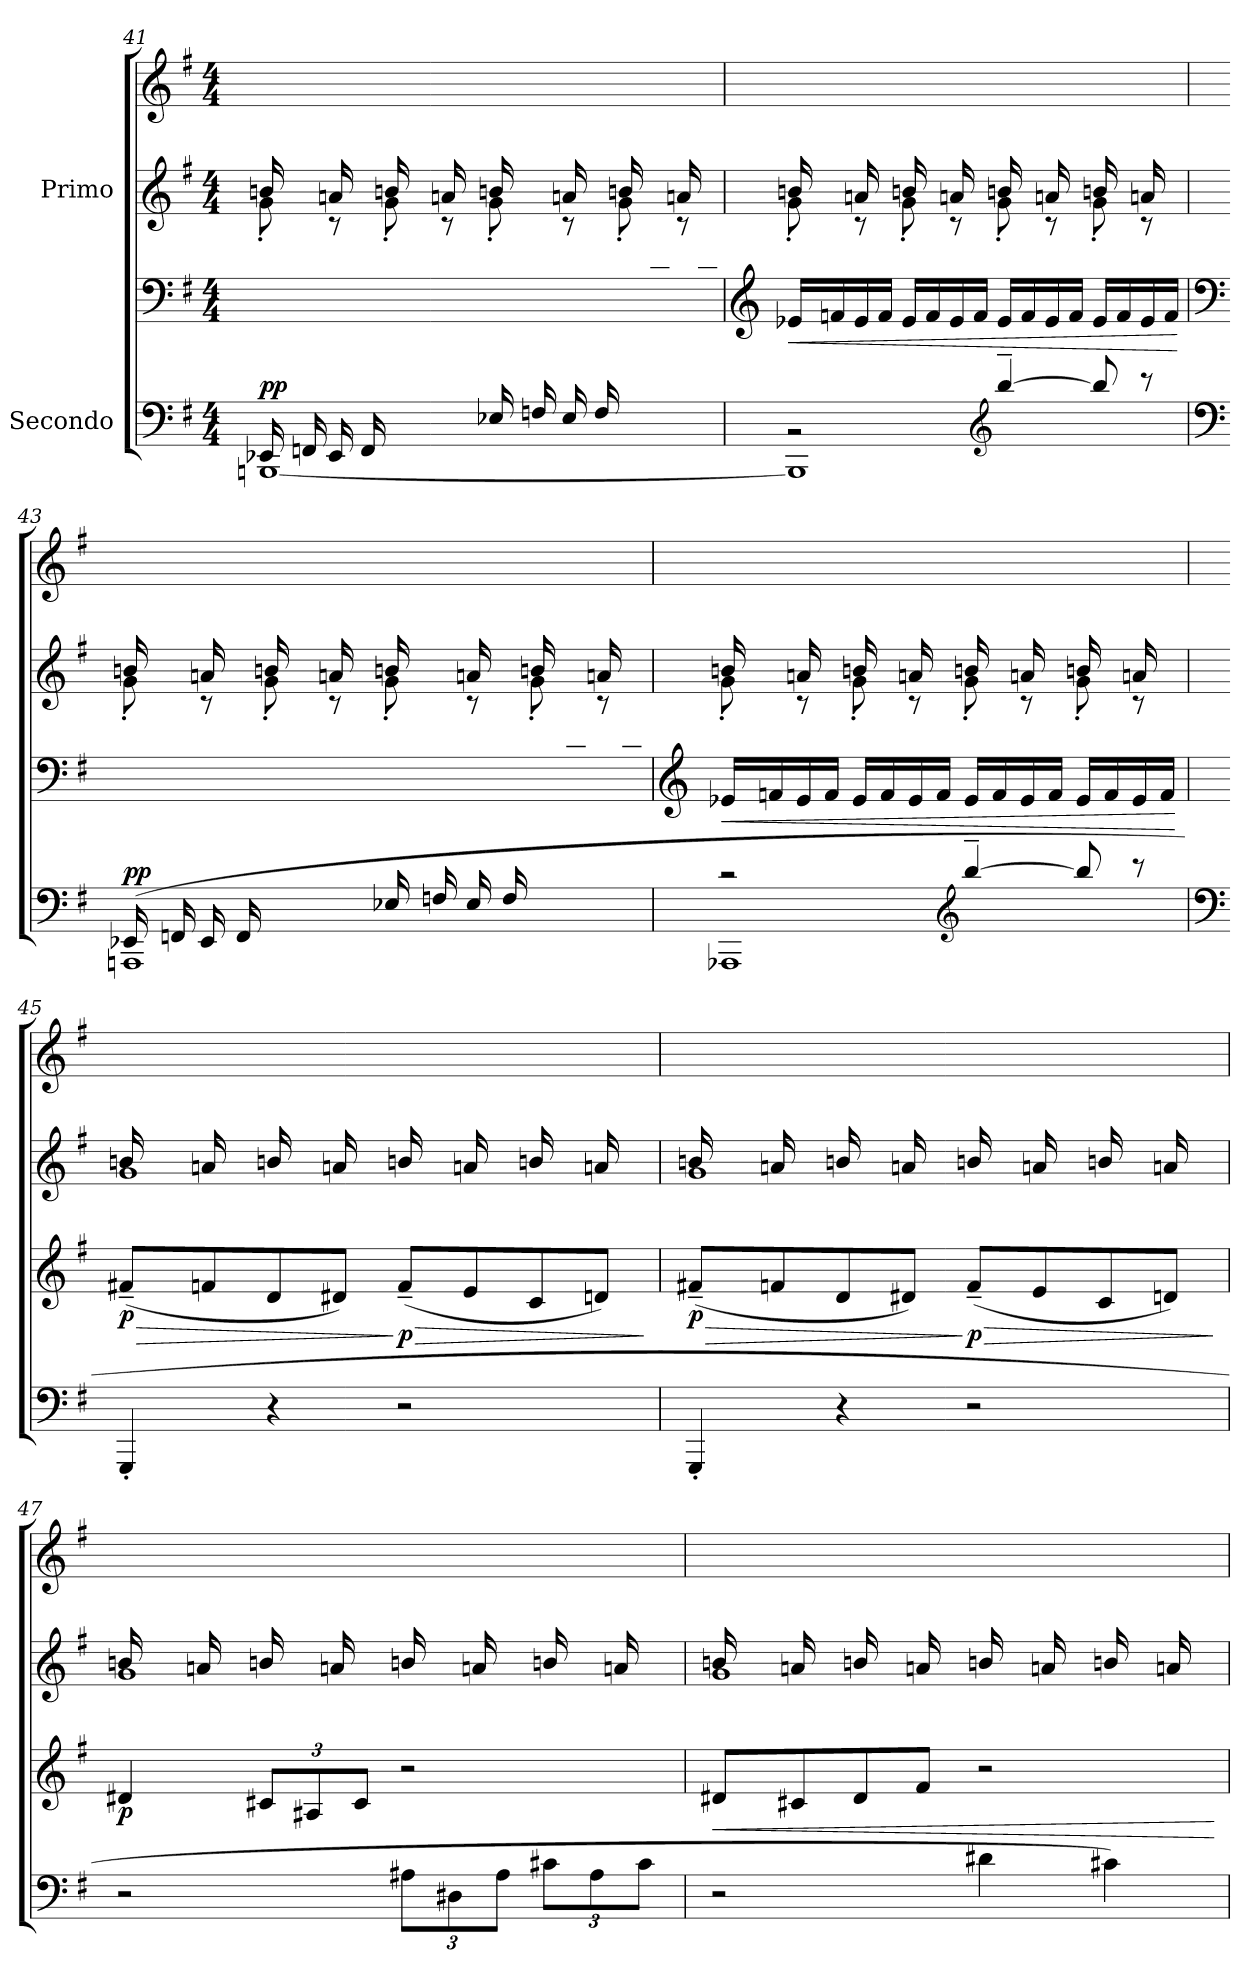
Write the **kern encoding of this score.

**kern	**kern	**dynam	**kern	**kern
*part2	*part2	*part2	*part1	*part1
*staff4	*staff3	*staff3/4	*staff2	*staff1
*I"Secondo	*	*	*I"Primo	*
!!LO:PB:g=z
*clefF4	*clefF4	*	*clefG2	*clefG2
*k[f#]	*k[f#]	*	*k[f#]	*k[f#]
*M4/4	*M4/4	*	*M4/4	*M4/4
=41	=41	=41	=41	=41
*^	*^	*	*^	*
!	!	!	!	!LO:DY:a=2	!	!	!
(>16EE-X/LL	[1BBBn	1ryy	4ryy	pp	16bn/LL	8g'\	16ryy
16FFn/	.	.	.	.	16ryy	.	16a-X\ 16b-X\
16EE-/	.	.	.	.	16an/	8rc	16ryy
16FF/	.	.	.	.	16ryy	.	16a-X\ 16b-\JJ
4ryy	.	.	16BBn\	.	16bn/LL	8g'\	16ryy
.	.	.	16C#X\	.	16ryy	.	16a-\ 16b-X\
.	.	.	16BB\	.	16an/	8rc	16ryy
.	.	.	16C#\JJ	.	16ryy	.	16a-X\ 16b-\JJ
16E-X/LL	.	.	4ryy	.	16bn/LL	8g'\	16ryy
16Fn/	.	.	.	.	16ryy	.	16a-\ 16b-X\
16E-/	.	.	.	.	16an/	8rc	16ryy
16F/	.	.	.	.	16ryy	.	16a-X\ 16b-\JJ
4ryy	.	.	16B\	.	16bn/LL	8g'\	16ryy
.	.	.	16c#X\	.	16ryy	.	16a-\ 16b-X\
.	.	.	16B\	.	16an/	8rc	16ryy
.	.	.	16c#\JJ	.	16ryy	.	16a-X\ 16b-\JJ
*	*	*v	*v	*	*	*	*
=42	=42	=42	=42	=42	=42	=42
*	*	*clefG2	*	*	*	*
*	*	*^	*	*	*	*
!	!	!	!	!LO:HP:b	!	!	!
*	*	*v	*v	*	*	*	*
2rBB	1BBB]	16e-X/LL	<	16bn/LL	8g'\	16ryy
.	.	16fn/	.	16ryy	.	16a-X\ 16b-X\
.	.	16e-/	.	16an/	8rc	16ryy
.	.	16f/JJ	.	16ryy	.	16a-X\ 16b-\JJ
.	.	16e-/LL	.	16bn/LL	8g'\	16ryy
.	.	16f/	.	16ryy	.	16a-\ 16b-X\
.	.	16e-/	.	16an/	8rc	16ryy
.	.	16f/JJ	.	16ryy	.	16a-X\ 16b-\JJ
*clefG2	*	*	*	*	*	*
[4bb~/	.	16e-/LL	.	16bn/LL	8g'\	16ryy
.	.	16f/	.	16ryy	.	16a-\ 16b-X\
.	.	16e-/	.	16an/	8rc	16ryy
.	.	16f/JJ	.	16ryy	.	16a-X\ 16b-\JJ
8bb/]	.	16e-/LL	.	16bn/LL	8g'\	16ryy
.	.	16f/	.	16ryy	.	16a-\ 16b-X\
8r	.	16e-/	.	16an/	8rc	16ryy
.	.	16f/JJ)	.	16ryy	.	16a-X\ 16b-\JJ
*v	*v	*	*	*v	*v	*
.	.	[	.	.
!!LO:LB:g=z
=43	=43	=43	=43	=43
*clefF4	*clefF4	*	*	*
*^	*^	*	*^	*
!	!	!	!	!LO:DY:a=2	!	!	!
(>16EE-X/LL	1AAAni	1ryy	4ryy	pp	16bn/LL	8g'\	16ryy
16FFn/	.	.	.	.	16ryy	.	16a-X\ 16b-X\
16EE-/	.	.	.	.	16an/	8rc	16ryy
16FF/	.	.	.	.	16ryy	.	16a-X\ 16b-\JJ
4ryy	.	.	16BBn\	.	16bn/LL	8g'\	16ryy
.	.	.	16C#X\	.	16ryy	.	16a-\ 16b-X\
.	.	.	16BB\	.	16an/	8rc	16ryy
.	.	.	16C#\JJ	.	16ryy	.	16a-X\ 16b-\JJ
16E-X/LL	.	.	4ryy	.	16bn/LL	8g'\	16ryy
16Fn/	.	.	.	.	16ryy	.	16a-\ 16b-X\
16E-/	.	.	.	.	16an/	8rc	16ryy
16F/	.	.	.	.	16ryy	.	16a-X\ 16b-\JJ
4ryy	.	.	16B\	.	16bn/LL	8g'\	16ryy
.	.	.	16c#X\	.	16ryy	.	16a-\ 16b-X\
.	.	.	16B\	.	16an/	8rc	16ryy
.	.	.	16c#\JJ	.	16ryy	.	16a-X\ 16b-\JJ
*	*	*v	*v	*	*	*	*
=44	=44	=44	=44	=44	=44	=44
*	*	*clefG2	*	*	*	*
*	*	*^	*	*	*	*
!	!	!	!	!LO:HP:b	!	!	!
*	*	*v	*v	*	*	*	*
2r	1AAA-X	16e-X/LL	<	16bn/LL	8g'\	16ryy
.	.	16fn/	.	16ryy	.	16a-X\ 16b-X\
.	.	16e-/	.	16an/	8rc	16ryy
.	.	16f/JJ	.	16ryy	.	16a-X\ 16b-\JJ
.	.	16e-/LL	.	16bn/LL	8g'\	16ryy
.	.	16f/	.	16ryy	.	16a-\ 16b-X\
.	.	16e-/	.	16an/	8rc	16ryy
.	.	16f/JJ	.	16ryy	.	16a-X\ 16b-\JJ
*clefG2	*	*	*	*	*	*
[4bb~/	.	16e-/LL	.	16bn/LL	8g'\	16ryy
.	.	16f/	.	16ryy	.	16a-\ 16b-X\
.	.	16e-/	.	16an/	8rc	16ryy
.	.	16f/JJ	.	16ryy	.	16a-X\ 16b-\JJ
8bb/]	.	16e-/LL	.	16bn/LL	8g'\	16ryy
.	.	16f/	.	16ryy	.	16a-\ 16b-X\
8r	.	16e-/	.	16an/	8rc	16ryy
.	.	16f/JJ)	.	16ryy	.	16a-X\ 16b-\JJ
*v	*v	*	*	*v	*v	*
.	.	[	.	.
!!LO:LB:g=z
=45	=45	=45	=45	=45
*clefF4	*	*	*	*
!	!	!LO:HP:b	!	!
*	*	*	*^	*
!	!	!LO:DY:n=1:b	!	!	!
4GGG'/	(<8f#X~/L	> p	16bn/LL	1g	16ryy
.	.	.	16ryy	.	16a-X\ 16b-X\
.	8fn/	.	16an/	.	16ryy
.	.	.	16ryy	.	16a-X\ 16b-\JJ
4r	8d/	.	16bn/LL	.	16ryy
.	.	.	16ryy	.	16a-\ 16b-X\
.	8d#X/J)	.	16an/	.	16ryy
.	.	.	16ryy	.	16a-X\ 16b-\JJ
!	!	!LO:HP:n=1:b	!	!	!
!	!	!LO:DY:n=2:b	!	!	!
2r	(<8f~/L	] > p	16bn/LL	.	16ryy
.	.	.	16ryy	.	16a-\ 16b-X\
.	8e/	.	16an/	.	16ryy
.	.	.	16ryy	.	16a-X\ 16b-\JJ
.	8c/	.	16bn/LL	.	16ryy
.	.	.	16ryy	.	16a-\ 16b-X\
.	8dn/J)	.	16an/	.	16ryy
.	.	.	16ryy	.	16a-X\ 16b-\JJ
*	*	*	*v	*v	*
.	.	]	.	.
=46	=46	=46	=46	=46
!	!	!LO:HP:b	!	!
*	*	*	*^	*
!	!	!LO:DY:n=1:b	!	!	!
4GGG'/	(<8f#X~/L	> p	16bn/LL	1g	16ryy
.	.	.	16ryy	.	16a-X\ 16b-X\
.	8fn/	.	16an/	.	16ryy
.	.	.	16ryy	.	16a-X\ 16b-\JJ
4r	8d/	.	16bn/LL	.	16ryy
.	.	.	16ryy	.	16a-\ 16b-X\
.	8d#X/J)	.	16an/	.	16ryy
.	.	.	16ryy	.	16a-X\ 16b-\JJ
!	!	!LO:HP:n=1:b	!	!	!
!	!	!LO:DY:n=2:b	!	!	!
2r	(<8f~/L	] > p	16bn/LL	.	16ryy
.	.	.	16ryy	.	16a-\ 16b-X\
.	8e/	.	16an/	.	16ryy
.	.	.	16ryy	.	16a-X\ 16b-\JJ
.	8c/	.	16bn/LL	.	16ryy
.	.	.	16ryy	.	16a-\ 16b-X\
.	8dn/J)	.	16an/	.	16ryy
.	.	.	16ryy	.	16a-X\ 16b-\JJ
*	*	*	*v	*v	*
.	.	]	.	.
!!LO:PB:g=z
=47	=47	=47	=47	=47
*	*	*	*^	*
!	!	!LO:DY:b	!	!	!
2r	(<4d#X/	p	16bn/LL	1g	16ryy
.	.	.	16ryy	.	16a-X\ 16b-X\
.	.	.	16an/	.	16ryy
.	.	.	16ryy	.	16a-X\ 16b-\JJ
*	*Xbrackettup	*	*	*	*
.	12c#X/L	.	16bn/LL	.	16ryy
.	.	.	16ryy	.	16a-\ 16b-X\
.	12A#X/	.	.	.	.
.	.	.	16an/	.	16ryy
.	12c#/J	.	.	.	.
.	.	.	16ryy	.	16a-X\ 16b-\JJ
*Xbrackettup	*	*	*	*	*
12A#X\L	2r	.	16bn/LL	.	16ryy
.	.	.	16ryy	.	16a-\ 16b-X\
12D#X\	.	.	.	.	.
.	.	.	16an/	.	16ryy
12A#\J	.	.	.	.	.
.	.	.	16ryy	.	16a-X\ 16b-\JJ
12c#X\L	.	.	16bn/LL	.	16ryy
.	.	.	16ryy	.	16a-\ 16b-X\
12A#\	.	.	.	.	.
.	.	.	16an/	.	16ryy
12c#\J	.	.	.	.	.
.	.	.	16ryy	.	16a-X\ 16b-\JJ
=48	=48	=48	=48	=48	=48
!	!	!LO:HP:b	!	!	!
2r	8d#X/L	<	16bn/LL	1g	16ryy
.	.	.	16ryy	.	16a-X\ 16b-X\
.	8c#X/	.	16an/	.	16ryy
.	.	.	16ryy	.	16a-X\ 16b-\JJ
.	8d#/	.	16bn/LL	.	16ryy
.	.	.	16ryy	.	16a-\ 16b-X\
.	8f#/J	.	16an/	.	16ryy
.	.	.	16ryy	.	16a-X\ 16b-\JJ
4d#X\	2r	.	16bn/LL	.	16ryy
.	.	.	16ryy	.	16a-\ 16b-X\
.	.	.	16an/	.	16ryy
.	.	.	16ryy	.	16a-X\ 16b-\JJ
4c#X\)	.	.	16bn/LL	.	16ryy
.	.	.	16ryy	.	16a-\ 16b-X\
.	.	.	16an/	.	16ryy
.	.	.	16ryy	.	16a-X\ 16b-\JJ
*	*	*	*v	*v	*
.	.	[	.	.
=	=	=	=	=
*-	*-	*-	*-	*-
